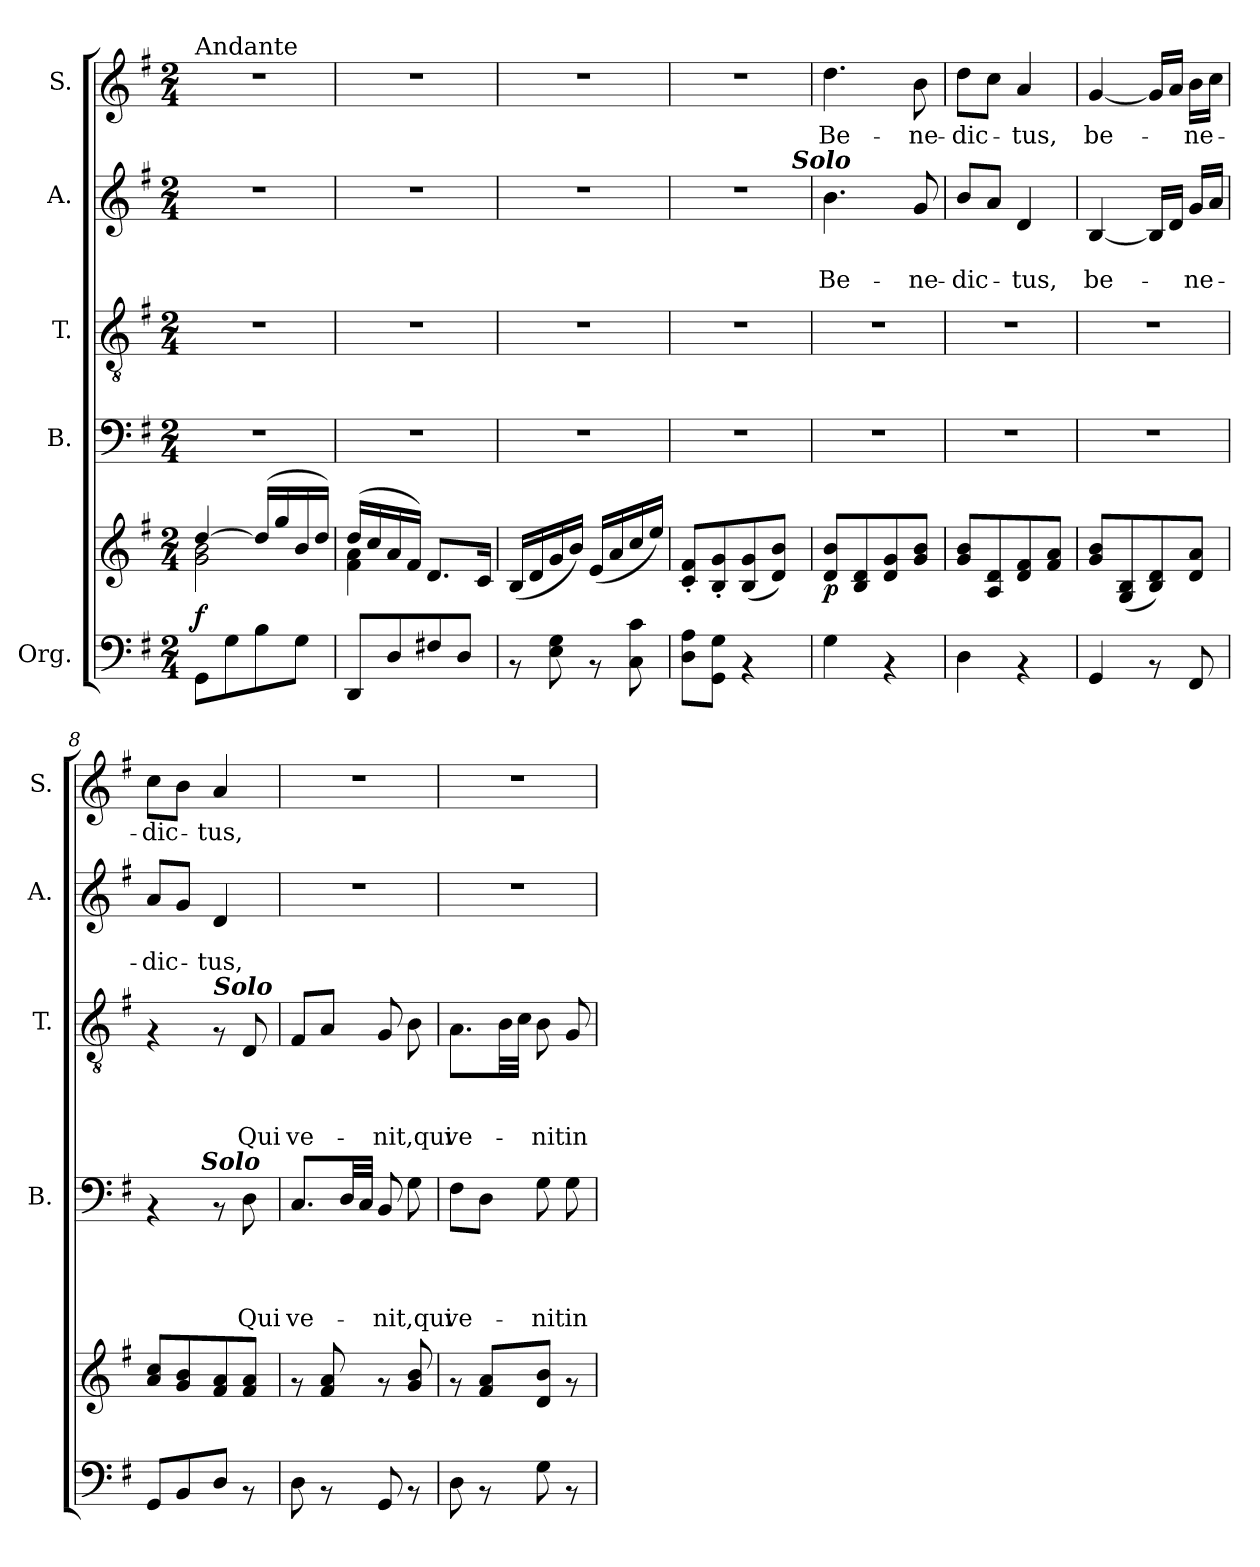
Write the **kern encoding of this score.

**kern	**kern	**dynam	**kern	**text	**text	**text	**text	**kern	**text	**text	**text	**kern	**text	**text	**kern	**text
*part5	*part5	*part5	*part4	*part4	*part4	*part4	*part4	*part3	*part3	*part3	*part3	*part2	*part2	*part2	*part1	*part1
*staff6	*staff5	*staff5/6	*staff4	*staff4	*staff4	*staff4	*staff4	*staff3	*staff3	*staff3	*staff3	*staff2	*staff2	*staff2	*staff1	*staff1
*I"Org.	*	*	*I"B.	*	*	*	*	*I"T.	*	*	*	*I"A.	*	*	*I"S.	*
*	*	*	*I'B.	*	*	*	*	*I'T.	*	*	*	*I'A.	*	*	*I'S.	*
*clefF4	*clefG2	*	*clefF4	*	*	*	*	*clefGv2	*	*	*	*clefG2	*	*	*clefG2	*
*k[f#]	*k[f#]	*	*k[f#]	*	*	*	*	*k[f#]	*	*	*	*k[f#]	*	*	*k[f#]	*
*G:	*G:	*	*G:	*	*	*	*	*G:	*	*	*	*G:	*	*	*G:	*
*M2/4	*M2/4	*	*M2/4	*	*	*	*	*M2/4	*	*	*	*M2/4	*	*	*M2/4	*
=1	=1	=1	=1	=1	=1	=1	=1	=1	=1	=1	=1	=1	=1	=1	=1	=1
*	*^	*	*	*	*	*	*	*	*	*	*	*	*	*	*	*
!	!	!	!	!	!	!	!	!	!	!	!	!	!	!	!	!LO:TX:a:t=Andante	!
!	!	!	!LO:DY:a=2	!	!	!	!	!	!	!	!	!	!	!	!	!	!
8GG\L	[>4dd/	2g\ 2b\	f	2r	.	.	.	.	2r	.	.	.	2r	.	.	2r	.
8G\	.	.	.	.	.	.	.	.	.	.	.	.	.	.	.	.	.
8B\	(>16dd/LL]	.	.	.	.	.	.	.	.	.	.	.	.	.	.	.	.
.	16gg/	.	.	.	.	.	.	.	.	.	.	.	.	.	.	.	.
8G\J	16b/	.	.	.	.	.	.	.	.	.	.	.	.	.	.	.	.
.	16dd/JJ)	.	.	.	.	.	.	.	.	.	.	.	.	.	.	.	.
=2	=2	=2	=2	=2	=2	=2	=2	=2	=2	=2	=2	=2	=2	=2	=2	=2	=2
8DD/L	(>16dd/LL	4f#\ 4a\	.	2r	.	.	.	.	2r	.	.	.	2r	.	.	2r	.
.	16cc/	.	.	.	.	.	.	.	.	.	.	.	.	.	.	.	.
8D/	16a/	.	.	.	.	.	.	.	.	.	.	.	.	.	.	.	.
.	16f#/JJ)	.	.	.	.	.	.	.	.	.	.	.	.	.	.	.	.
8F#X/	8.d/L	4ryy	.	.	.	.	.	.	.	.	.	.	.	.	.	.	.
8D/J	.	.	.	.	.	.	.	.	.	.	.	.	.	.	.	.	.
.	16c/Jk	.	.	.	.	.	.	.	.	.	.	.	.	.	.	.	.
*	*v	*v	*	*	*	*	*	*	*	*	*	*	*	*	*	*	*
=3	=3	=3	=3	=3	=3	=3	=3	=3	=3	=3	=3	=3	=3	=3	=3	=3
8rAA	(<16B/LL	.	2r	.	.	.	.	2r	.	.	.	2r	.	.	2r	.
.	16d/	.	.	.	.	.	.	.	.	.	.	.	.	.	.	.
8E\ 8G\	16g/	.	.	.	.	.	.	.	.	.	.	.	.	.	.	.
.	16b/JJ)	.	.	.	.	.	.	.	.	.	.	.	.	.	.	.
8rAA	(<16e/LL	.	.	.	.	.	.	.	.	.	.	.	.	.	.	.
.	16a/	.	.	.	.	.	.	.	.	.	.	.	.	.	.	.
8C\ 8c\	16cc/	.	.	.	.	.	.	.	.	.	.	.	.	.	.	.
.	16ee/JJ)	.	.	.	.	.	.	.	.	.	.	.	.	.	.	.
=4	=4	=4	=4	=4	=4	=4	=4	=4	=4	=4	=4	=4	=4	=4	=4	=4
*	*	*	*	*	*	*	*	*	*	*	*	*^	*	*	*	*
8D\ 8A\L	8c/'< 8f#/'<L	.	2r	.	.	.	.	2r	.	.	.	2r	4..ryy	.	.	2r	.
8GG\ 8G\J	8B/'< 8g/'<	.	.	.	.	.	.	.	.	.	.	.	.	.	.	.	.
4rAA	(<8B/ 8g/	.	.	.	.	.	.	.	.	.	.	.	.	.	.	.	.
.	8d/ 8b/J)	.	.	.	.	.	.	.	.	.	.	.	.	.	.	.	.
!	!	!	!	!	!	!	!	!	!	!	!	!	!LO:TX:a:Bi:t=Solo	!	!	!	!
.	.	.	.	.	.	.	.	.	.	.	.	.	16ryy	.	.	.	.
=5	=5	=5	=5	=5	=5	=5	=5	=5	=5	=5	=5	=5	=5	=5	=5	=5	=5
!	!	!LO:DY:b	!	!	!	!	!	!	!	!	!	!	!	!	!LO:LY:b	!	!LO:LY:b
*	*	*	*	*	*	*	*	*	*	*	*	*v	*v	*	*	*	*
4G\	8d/ 8b/L	p	2r	.	.	.	.	2r	.	.	.	4.b\	.	Be-	4.dd\	Be-
.	8B/ 8d/	.	.	.	.	.	.	.	.	.	.	.	.	.	.	.
4rAA	8d/ 8g/	.	.	.	.	.	.	.	.	.	.	.	.	.	.	.
!	!	!	!	!	!	!	!	!	!	!	!	!	!	!LO:LY:b	!	!LO:LY:b
.	8g/ 8b/J	.	.	.	.	.	.	.	.	.	.	8g/	.	-ne-	8b\	-ne-
=6	=6	=6	=6	=6	=6	=6	=6	=6	=6	=6	=6	=6	=6	=6	=6	=6
!	!	!	!	!	!	!	!	!	!	!	!	!	!	!LO:LY:b	!	!LO:LY:b
4D\	8g/ 8b/L	.	2r	.	.	.	.	2r	.	.	.	8b/L	.	-dic-	8dd\L	-dic-
.	8A/ 8d/	.	.	.	.	.	.	.	.	.	.	8a/J	.	.	8cc\J	.
!	!	!	!	!	!	!	!	!	!	!	!	!	!	!LO:LY:b	!	!LO:LY:b
4rAA	8d/ 8f#/	.	.	.	.	.	.	.	.	.	.	4d/	.	-tus,	4a/	-tus,
.	8f#/ 8a/J	.	.	.	.	.	.	.	.	.	.	.	.	.	.	.
=7	=7	=7	=7	=7	=7	=7	=7	=7	=7	=7	=7	=7	=7	=7	=7	=7
!	!	!	!	!	!	!	!	!	!	!	!	!	!	!LO:LY:b	!	!LO:LY:b
4GG/	8g/ 8b/L	.	2r	.	.	.	.	2r	.	.	.	[<4B/	.	be-	[<4g/	be-
.	(>8G/ 8B/	.	.	.	.	.	.	.	.	.	.	.	.	.	.	.
8rAA	8B/ 8d/)	.	.	.	.	.	.	.	.	.	.	16B/LL]	.	.	16g/LL]	.
.	.	.	.	.	.	.	.	.	.	.	.	16d/JJ	.	.	16a/JJ	.
!	!	!	!	!	!	!	!	!	!	!	!	!	!	!LO:LY:b	!	!LO:LY:b
8FF#/	8d/ 8a/J	.	.	.	.	.	.	.	.	.	.	16g/LL	.	-ne-	16b\LL	-ne-
.	.	.	.	.	.	.	.	.	.	.	.	16a/JJ	.	.	16cc\JJ	.
=8	=8	=8	=8	=8	=8	=8	=8	=8	=8	=8	=8	=8	=8	=8	=8	=8
!	!	!	!	!	!	!	!	!	!	!	!	!	!	!LO:LY:b	!	!LO:LY:b
*	*	*	*^	*	*	*	*	*	*	*	*	*	*	*	*	*
8GG/L	8a/ 8cc/L	.	4rAA	8..ryy	.	.	.	.	4rF	.	.	.	8a/L	.	-dic-	8cc\L	-dic-
8BB/	8g/ 8b/	.	.	.	.	.	.	.	.	.	.	.	8g/J	.	.	8b\J	.
!	!	!	!	!LO:TX:a:Bi:t=Solo	!	!	!	!	!	!	!	!	!	!	!	!	!
.	.	.	.	4ryy	.	.	.	.	.	.	.	.	.	.	.	.	.
!	!	!	!	!	!	!	!	!	!LO:TX:a:Bi:t=Solo	!	!	!	!	!	!	!	!
!	!	!	!	!	!	!	!	!	!	!	!	!	!	!	!LO:LY:b	!	!LO:LY:b
8D/J	8f#/ 8a/	.	8rAA	.	.	.	.	.	8rF	.	.	.	4d/	.	-tus,	4a/	-tus,
!	!	!	!	!	!	!	!	!LO:LY:b	!	!	!	!LO:LY:b	!	!	!	!	!
8rAA	8f#/ 8a/J	.	8D\	.	.	.	.	Qui	8D/	.	.	Qui	.	.	.	.	.
.	.	.	.	32ryy	.	.	.	.	.	.	.	.	.	.	.	.	.
=9	=9	=9	=9	=9	=9	=9	=9	=9	=9	=9	=9	=9	=9	=9	=9	=9	=9
!	!	!	!	!	!	!	!	!LO:LY:b	!	!	!	!LO:LY:b	!	!	!	!	!
*	*	*	*v	*v	*	*	*	*	*	*	*	*	*	*	*	*	*
8D\	8rf	.	8.C/L	.	.	.	ve-	8F#/L	.	.	ve-	2r	.	.	2r	.
8rAA	8f#/ 8a/	.	.	.	.	.	.	8A/J	.	.	.	.	.	.	.	.
.	.	.	32D/LL	.	.	.	.	.	.	.	.	.	.	.	.	.
.	.	.	32C/JJJ	.	.	.	.	.	.	.	.	.	.	.	.	.
!	!	!	!	!	!	!	!LO:LY:b	!	!	!	!LO:LY:b	!	!	!	!	!
8GG/	8rf	.	8BB/	.	.	.	-nit,qui	8G/	.	.	-nit,qui	.	.	.	.	.
8rAA	8g/ 8b/	.	8G\	.	.	.	.	8B\	.	.	.	.	.	.	.	.
=10	=10	=10	=10	=10	=10	=10	=10	=10	=10	=10	=10	=10	=10	=10	=10	=10
!	!	!	!	!	!	!	!LO:LY:b	!	!	!	!LO:LY:b	!	!	!	!	!
8D\	8rf	.	8F#\L	.	.	.	ve-	8.A\L	.	.	ve-	2r	.	.	2r	.
8rAA	8f#/ 8a/L	.	8D\J	.	.	.	.	.	.	.	.	.	.	.	.	.
.	.	.	.	.	.	.	.	32B\LL	.	.	.	.	.	.	.	.
.	.	.	.	.	.	.	.	32c\JJJ	.	.	.	.	.	.	.	.
!	!	!	!	!	!	!	!LO:LY:b	!	!	!	!LO:LY:b	!	!	!	!	!
8G\	8d/ 8b/J	.	8G\	.	.	.	-nitin	8B\	.	.	-nitin	.	.	.	.	.
8rAA	8rf	.	8G\	.	.	.	.	8G/	.	.	.	.	.	.	.	.
=	=	=	=	=	=	=	=	=	=	=	=	=	=	=	=	=
*-	*-	*-	*-	*-	*-	*-	*-	*-	*-	*-	*-	*-	*-	*-	*-	*-
